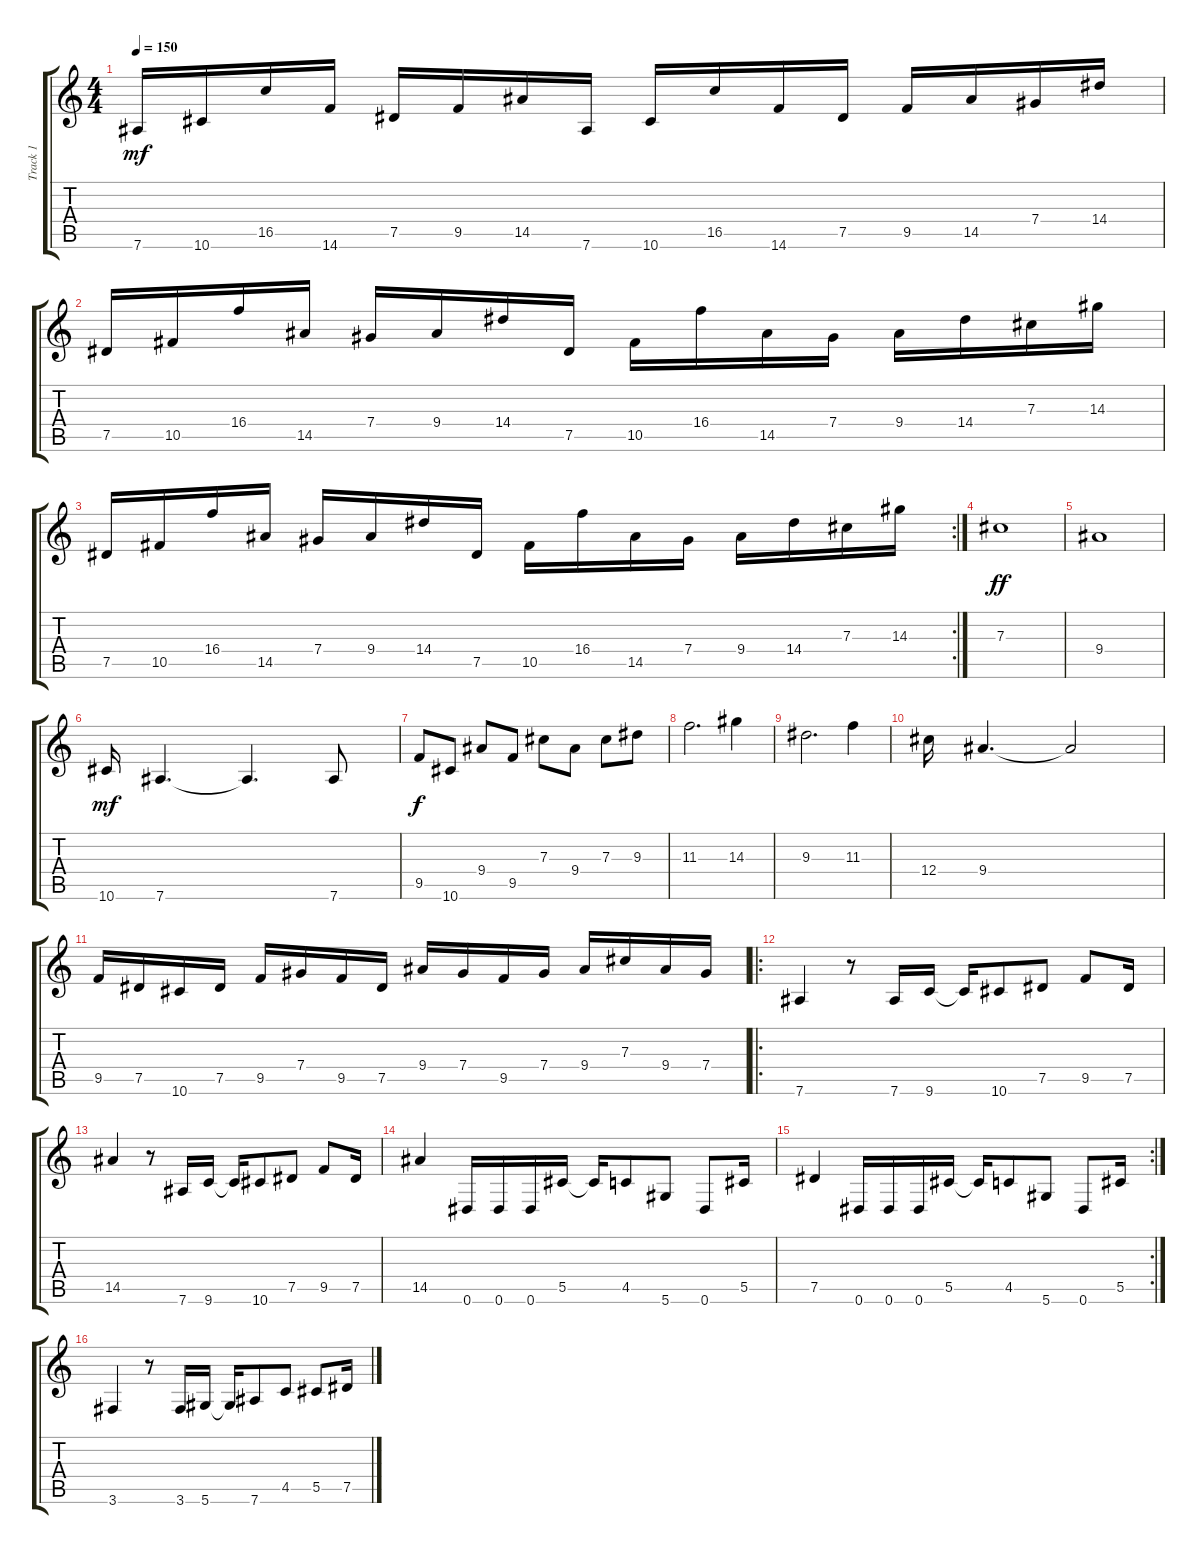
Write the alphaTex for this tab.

\track ("Track 1" "Track 1") {instrument acousticguitarsteel}
\staff {score tabs}
\tuning (Eb4 Bb3 Gb3 Db3 Ab2 Eb2) {hide}
\ts (4 4)
\tempo 150
\clef g2
\ks c
7.6.16{dy mf} 10.6.16 16.5.16 14.6.16 7.5.16 9.5.16 14.5.16 7.6.16 10.6.16 16.5.16 14.6.16 7.5.16 9.5.16 14.5.16 7.4.16 14.4.16 |
7.5.16 10.5.16 16.4.16 14.5.16 7.4.16 9.4.16 14.4.16 7.5.16 10.5.16 16.4.16 14.5.16 7.4.16 9.4.16 14.4.16 7.3.16 14.3.16 |
\rc 2
7.5.16 10.5.16 16.4.16 14.5.16 7.4.16 9.4.16 14.4.16 7.5.16 10.5.16 16.4.16 14.5.16 7.4.16 9.4.16 14.4.16 7.3.16 14.3.16 |
7.3.1{dy ff} |
9.4.1 |
10.6.16{dy mf} 7.6.4{d} 7.6{t}.4{d} 7.6.8 |
9.5.8{dy f} 10.6.8 9.4.8 9.5.8 7.3.8 9.4.8 7.3.8 9.3.8 |
11.3.2{d} 14.3.4 |
9.3.2{d} 11.3.4 |
12.4.16 9.4.4{d} 9.4{t}.2 |
9.5.16 7.5.16 10.6.16 7.5.16 9.5.16 7.4.16 9.5.16 7.5.16 9.4.16 7.4.16 9.5.16 7.4.16 9.4.16 7.3.16 9.4.16 7.4.16 |
\ro
7.6.4 r.8 7.6.16 9.6.16 9.6{t}.16 10.6.8 7.5.8 9.5.8 7.5.16 |
14.5.4 r.8 7.6.16 9.6.16 9.6{t}.16 10.6.8 7.5.8 9.5.8 7.5.16 |
14.5.4 0.6.16 0.6.16 0.6.16 5.5.16 5.5{t}.16 4.5.8 5.6.8 0.6.8 5.5.16 |
\rc 2
7.5.4 0.6.16 0.6.16 0.6.16 5.5.16 5.5{t}.16 4.5.8 5.6.8 0.6.8 5.5.16 |
3.6.4 r.8 3.6.16 5.6.16 5.6{t}.16 7.6.8 4.5.8 5.5.8 7.5.16
